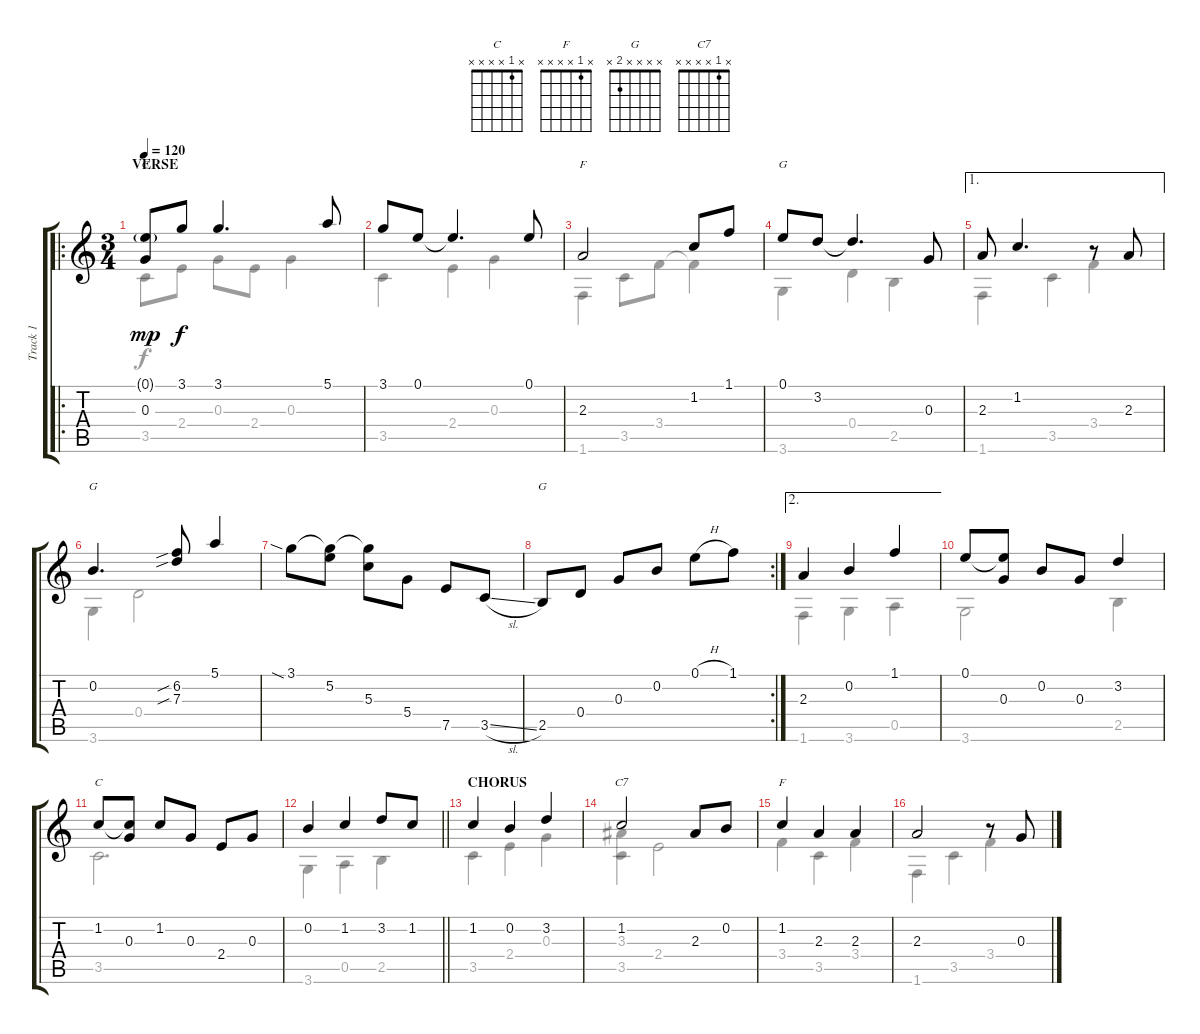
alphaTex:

\track ("Track 1" "Track 1") {instrument acousticguitarsteel}
\staff {score tabs}
\tuning (E4 B3 G3 D3 A2 E2) {hide}
\chord ("C" 3 x x x x x)
\chord ("F" x x 2 x x x)
\chord ("G" 0 x x x x x)
\chord ("G" x 0 x x x x)
\chord ("G" x x x x 2 x)
\chord ("C" x 1 x x x x)
\chord ("C7" x 1 x x x x)
\chord ("F" x 1 x x x x)
\voice
\ro
\ts (3 4)
\section ("" "VERSE")
\tempo 120
\clef g2
\ks c
(0.1{g} 0.3).8{ch "C" dy mp instrument acousticguitarsteel} 3.1.8{dy f} 3.1.4{d} 5.1.8 |
3.1.8 0.1.8 0.1{t}.4{d} 0.1.8 |
2.3.2{ch "F"} 1.2.8 1.1.8 |
0.1.8{ch "G"} 3.2.8 3.2{t}.4{d} 0.3.8 |
\ae 1
2.3.8 1.2.4{d} r.8 2.3.8 |
0.2.4{d ch "G"} (6.2{sib} 7.3{sib}).8 5.1.4 |
3.1{sia}.8 (3.1{t} 5.2).8 (3.1{t} 5.3).8 5.4.8 7.5.8 3.5{sl}.8 |
\rc 2
2.5.8{ch "G"} 0.4.8 0.3.8 0.2.8 0.1{h}.8 1.1.8 |
\ae 2
2.3.4 0.2.4 1.1.4 |
0.1.8 (0.1{t} 0.3).8 0.2.8 0.3.8 3.2.4 |
1.2.8{ch "C"} (1.2{t} 0.3).8 1.2.8 0.3.8 2.4.8 0.3.8 |
\barLineRight lightlight
0.2.4 1.2.4 3.2.8 1.2.8 |
\section ("" "CHORUS")
1.2.4 0.2.4 3.2.4 |
1.2.2{ch "C7"} 2.3.8 0.2.8 |
1.2.4{ch "F"} 2.3.4 2.3.4 |
2.3.2 r.8 0.3.8
\voice
\clef g2
\ottava regular
\simile none
\ks c
3.5.8{dy f} 2.4.8 0.3.8 2.4.8 0.3.4 |
3.5.4 2.4.4 0.3.4 |
1.6.4 3.5.8 3.4.8 3.4{t}.4 |
3.6.4 0.4.4 2.5.4 |
1.6.4 3.5.4 3.4.4 |
3.6.4 0.4.2 |
|
|
1.6.4 3.6.4 0.5.4 |
3.6.2 2.5.4 |
3.5.2{d} |
\barLineRight lightlight
3.6.4 0.5.4 2.5.4 |
3.5.4 2.4.4 0.3.4 |
(3.3 3.5).4 2.4.2 |
3.4.4 3.5.4 3.4.4 |
1.6.4 3.5.4 3.4.4
